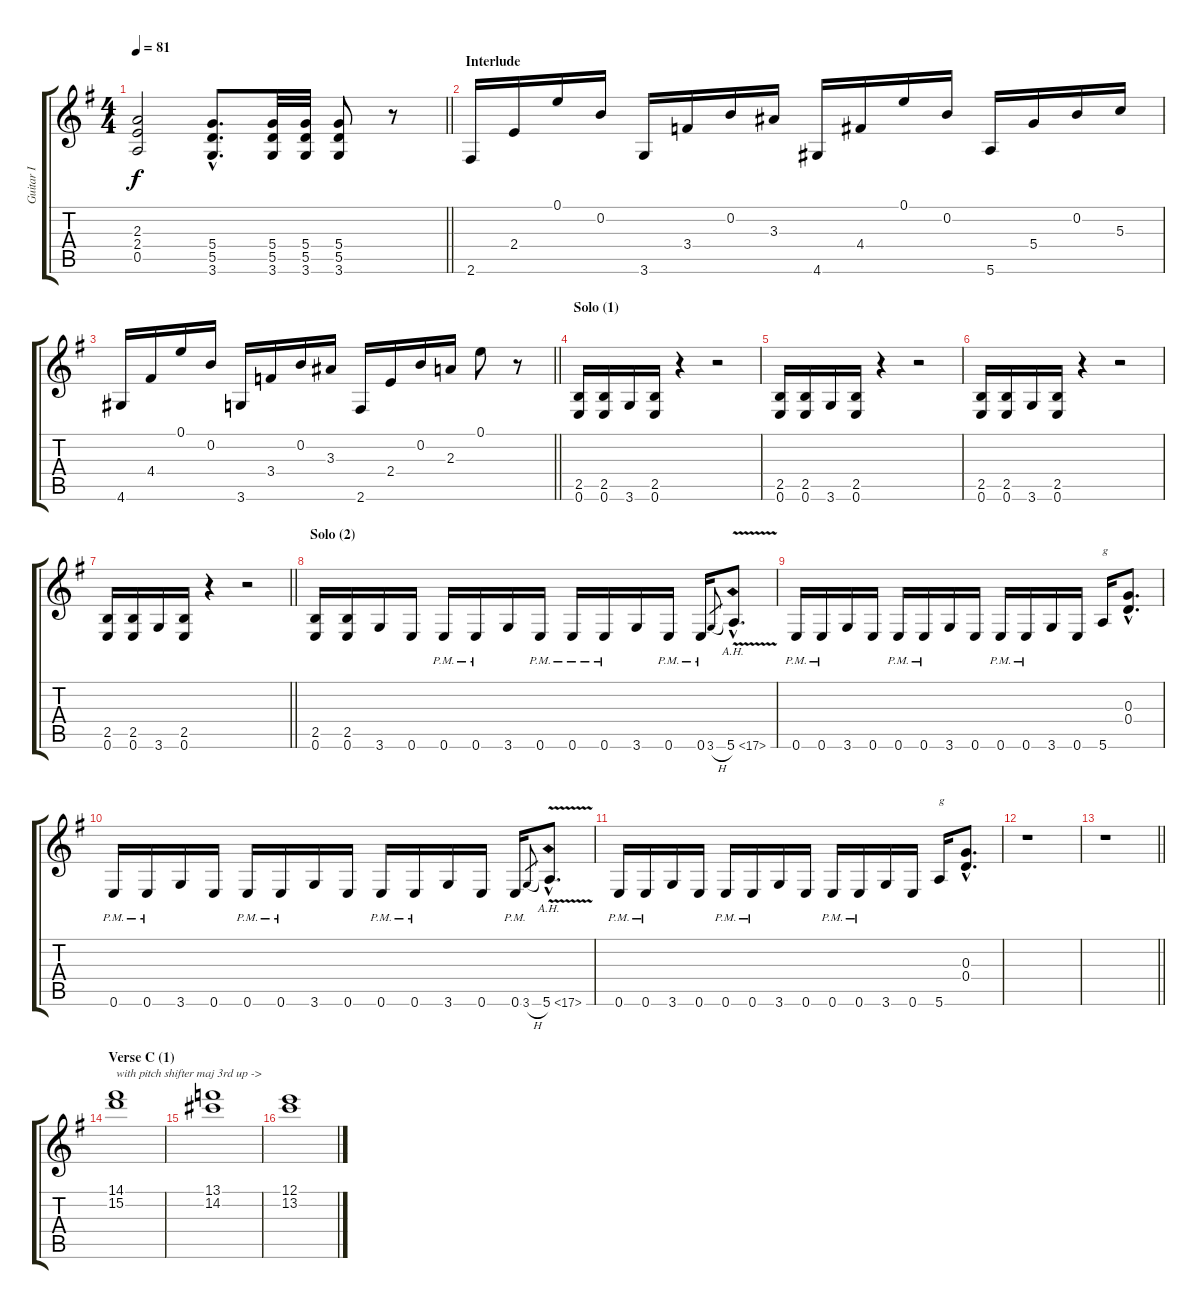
\track ("Guitar I" "Guitar I") {instrument distortionguitar}
\staff {score tabs}
\tuning (E4 B3 G3 D3 A2 E2) {hide}
\ts (4 4)
\tempo 81
\clef g2
\barLineRight lightlight
\ks g
(2.3 2.4 0.5).2{dy f} (5.4{hac} 5.5{hac} 3.6{hac}).8{d} (5.4 5.5 3.6).32 (5.4 5.5 3.6).32 (5.4 5.5 3.6).8 r.8 |
\section ("" "Interlude")
2.6.16 2.4.16 0.1.16 0.2.16 3.6.16 3.4.16 0.2.16 3.3.16 4.6.16 4.4.16 0.1.16 0.2.16 5.6.16 5.4.16 0.2.16 5.3.16 |
\barLineRight lightlight
4.6.16 4.4.16 0.1.16 0.2.16 3.6.16 3.4.16 0.2.16 3.3.16 2.6.16 2.4.16 0.2.16 2.3.16 0.1.8 r.8 |
\section ("" "Solo (1)")
(2.5 0.6).16 (2.5 0.6).16 3.6.16 (2.5 0.6).16 r.4 r.2 |
(2.5 0.6).16 (2.5 0.6).16 3.6.16 (2.5 0.6).16 r.4 r.2 |
(2.5 0.6).16 (2.5 0.6).16 3.6.16 (2.5 0.6).16 r.4 r.2 |
\barLineRight lightlight
(2.5 0.6).16 (2.5 0.6).16 3.6.16 (2.5 0.6).16 r.4 r.2 |
\section ("" "Solo (2)")
(2.5 0.6).16 (2.5 0.6).16 3.6.16 0.6.16 0.6{pm}.16 0.6{pm}.16 3.6.16 0.6{pm}.16 0.6{pm}.16 0.6{pm}.16 3.6.16 0.6{pm}.16 0.6{pm}.16 3.6{h}.8{gr} 5.6{ah 12 v hac}.8{d} |
0.6{pm}.16 0.6{pm}.16 3.6.16 0.6.16 0.6{pm}.16 0.6{pm}.16 3.6.16 0.6.16 0.6{pm}.16 0.6{pm}.16 3.6.16 0.6.16 5.6.16{txt "g"} (0.3{hac} 0.4{hac}).8{d} |
0.6{pm}.16 0.6{pm}.16 3.6.16 0.6.16 0.6{pm}.16 0.6{pm}.16 3.6.16 0.6.16 0.6{pm}.16 0.6{pm}.16 3.6.16 0.6.16 0.6{pm}.16 3.6{h}.8{gr} 5.6{ah 12 v hac}.8{d} |
0.6{pm}.16 0.6{pm}.16 3.6.16 0.6.16 0.6{pm}.16 0.6{pm}.16 3.6.16 0.6.16 0.6{pm}.16 0.6{pm}.16 3.6.16 0.6.16 5.6.16{txt "g"} (0.3{hac} 0.4{hac}).8{d} |
r.1 |
\barLineRight lightlight
r.1 |
\section ("" "Verse C (1)")
(14.1 15.2).1{txt "with pitch shifter maj 3rd up ->"} |
(13.1 14.2).1 |
(12.1 13.2).1
